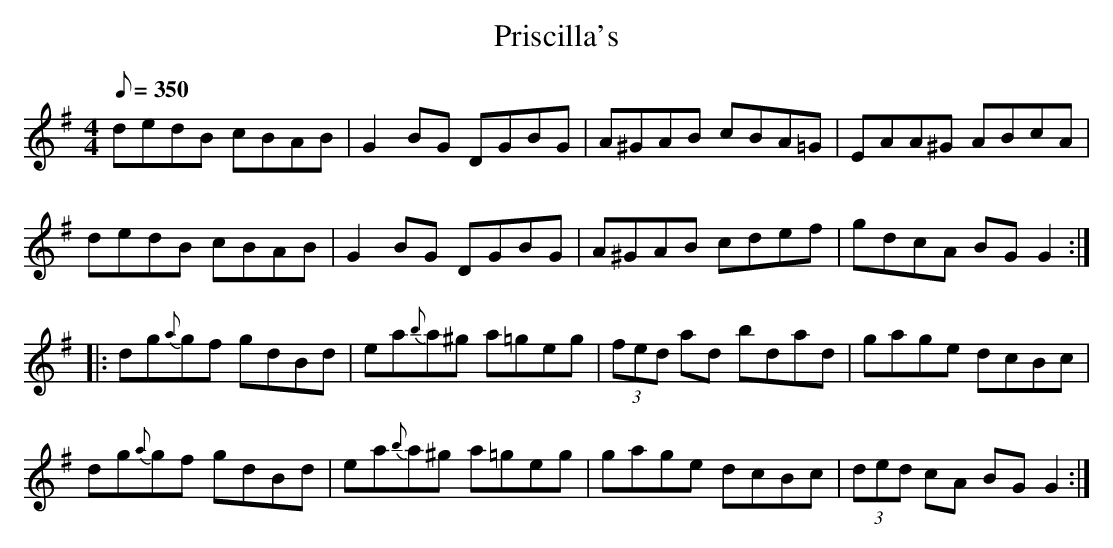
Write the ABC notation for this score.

X:1
T: Priscilla's
M: 4/4
L: 1/8
Q: 350
K: G
dedB cBAB | G2 BG DGBG | A^GAB cBA=G | EAA^G ABcA |
dedB cBAB | G2 BG DGBG | A^GAB cdef | gdcA BGG2 :|
|: dg{a}gf gdBd | ea{b}a^g a=geg | (3fed ad bdad | gage dcBc |
dg{a}gf gdBd | ea{b}a^g a=geg | gage dcBc | (3ded cA BGG2 :|
